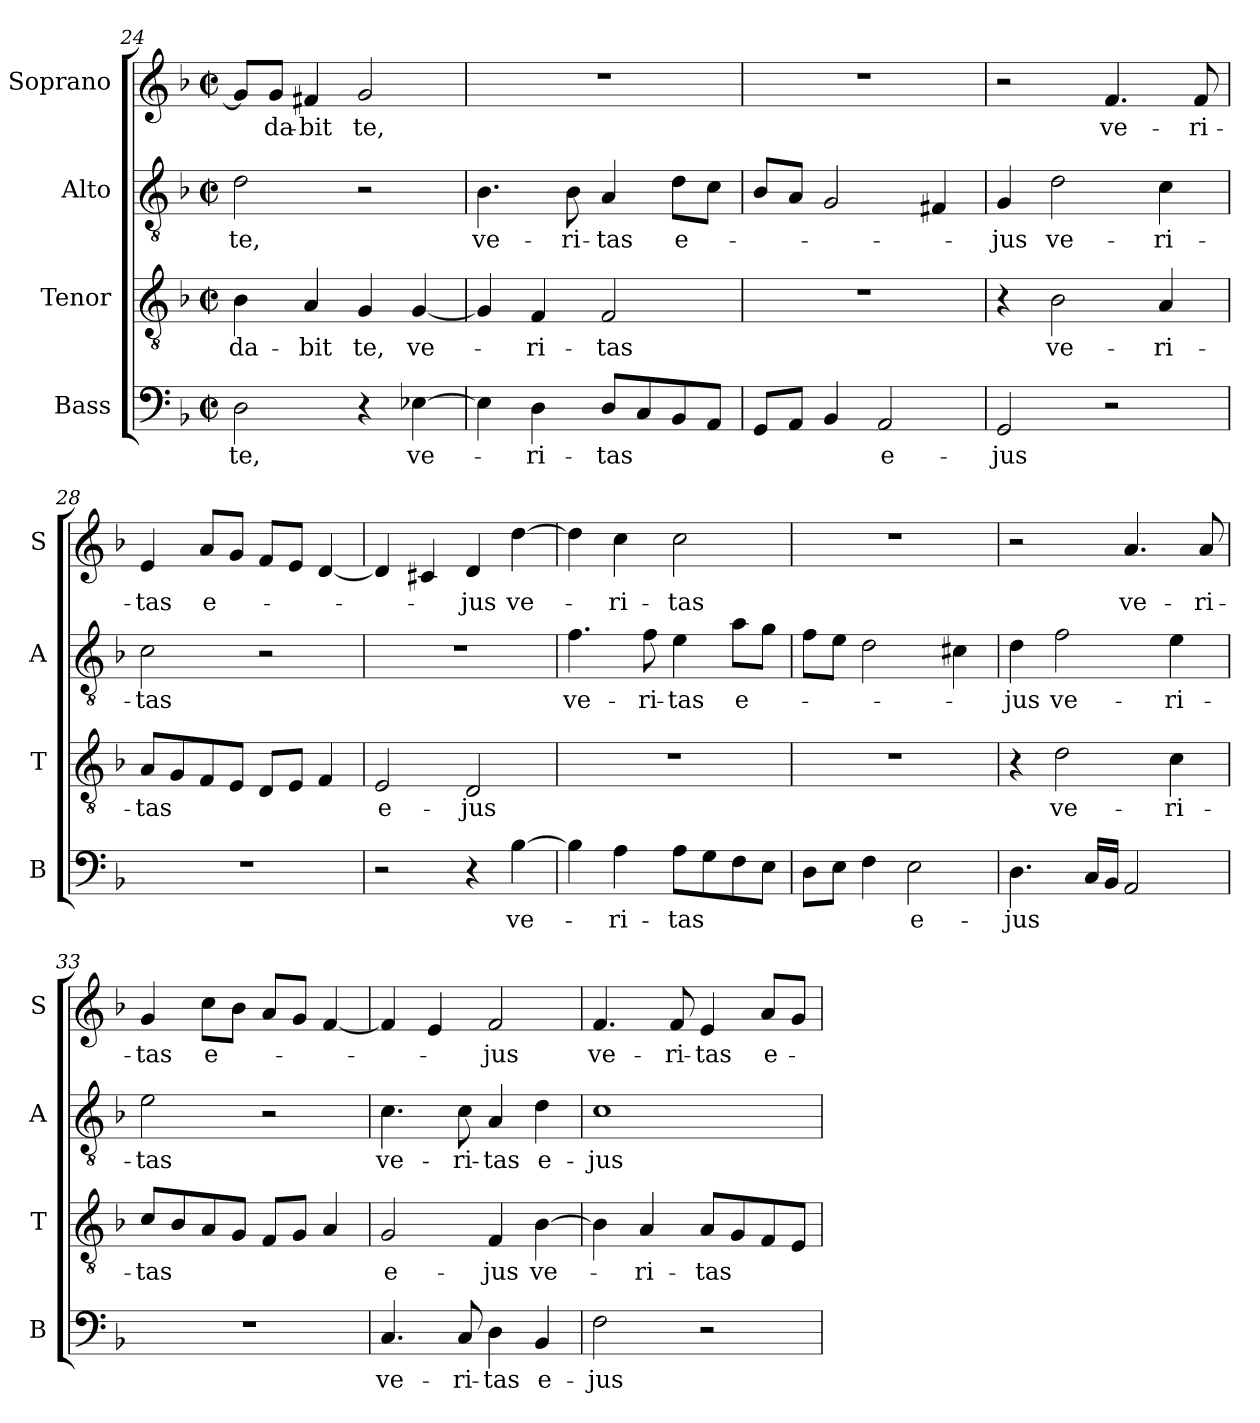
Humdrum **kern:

**kern	**text	**kern	**text	**kern	**text	**kern	**text
*part4	*part4	*part3	*part3	*part2	*part2	*part1	*part1
*staff4	*staff4	*staff3	*staff3	*staff2	*staff2	*staff1	*staff1
*I"Bass	*	*I"Tenor	*	*I"Alto	*	*I"Soprano	*
*I'B	*	*I'T	*	*I'A	*	*I'S	*
!!LO:LB:g=z
*clefF4	*	*clefGv2	*	*clefGv2	*	*clefG2	*
*k[b-]	*	*k[b-]	*	*k[b-]	*	*k[b-]	*
*F:	*	*F:	*	*F:	*	*F:	*
*M2/2	*	*M2/2	*	*M2/2	*	*M2/2	*
*met(c|)	*	*met(c|)	*	*met(c|)	*	*met(c|)	*
=24	=24	=24	=24	=24	=24	=24	=24
2D\	te,	4B-\	-da-	2d\	te,	8g/L]	.
.	.	.	.	.	.	8g/J	-da-
.	.	4A/	-bit	.	.	4f#X/	-bit
4r	.	4G/	te,	2r	.	2g/	te,
[4E-X\	ve-	[4G/	ve-	.	.	.	.
=25	=25	=25	=25	=25	=25	=25	=25
4E-\]	.	4G/]	.	4.B-\	ve-	1r	.
4D\	-ri-	4F/	-ri-	.	.	.	.
.	.	.	.	8B-\	-ri-	.	.
8D/L	-tas	2F/	-tas	4A/	-tas	.	.
8C/	.	.	.	.	.	.	.
8BB-/	.	.	.	8d\L	e-	.	.
8AA/J	.	.	.	8c\J	.	.	.
=26	=26	=26	=26	=26	=26	=26	=26
8GG/L	.	1r	.	8B-/L	.	1r	.
8AA/J	.	.	.	8A/J	.	.	.
4BB-/	.	.	.	2G/	.	.	.
2AA/	e-	.	.	.	.	.	.
.	.	.	.	4F#X/	.	.	.
=27	=27	=27	=27	=27	=27	=27	=27
2GG/	-jus	4r	.	4G/	-jus	2r	.
.	.	2B-\	ve-	2d\	ve-	.	.
2r	.	.	.	.	.	4.f/	ve-
.	.	4A/	-ri-	4c\	-ri-	.	.
.	.	.	.	.	.	8f/	-ri-
=28	=28	=28	=28	=28	=28	=28	=28
1r	.	8A/L	-tas	2c\	-tas	4e/	-tas
.	.	8G/	.	.	.	.	.
.	.	8F/	.	.	.	8a/L	e-
.	.	8E/J	.	.	.	8g/J	.
.	.	8D/L	.	2r	.	8f/L	.
.	.	8E/J	.	.	.	8e/J	.
.	.	4F/	.	.	.	[4d/	.
=29	=29	=29	=29	=29	=29	=29	=29
2r	.	2E/	e-	1r	.	4d/]	.
.	.	.	.	.	.	4c#X/	.
4r	.	2D/	-jus	.	.	4d/	-jus
[4B-\	ve-	.	.	.	.	[4dd\	ve-
!!LO:LB:g=z
=30	=30	=30	=30	=30	=30	=30	=30
4B-\]	.	1r	.	4.f\	ve-	4dd\]	.
4A\	-ri-	.	.	.	.	4cc\	-ri-
.	.	.	.	8f\	-ri-	.	.
8A\L	-tas	.	.	4e\	-tas	2cc\	-tas
8G\	.	.	.	.	.	.	.
8F\	.	.	.	8a\L	e-	.	.
8E\J	.	.	.	8g\J	.	.	.
=31	=31	=31	=31	=31	=31	=31	=31
8D\L	.	1r	.	8f\L	.	1r	.
8E\J	.	.	.	8e\J	.	.	.
4F\	.	.	.	2d\	.	.	.
2E\	e-	.	.	.	.	.	.
.	.	.	.	4c#X\	.	.	.
=32	=32	=32	=32	=32	=32	=32	=32
4.D\	-jus	4r	.	4d\	-jus	2r	.
.	.	2d\	ve-	2f\	ve-	.	.
16C/LL	.	.	.	.	.	.	.
16BB-/JJ	.	.	.	.	.	.	.
2AA/	.	.	.	.	.	4.a/	ve-
.	.	4c\	-ri-	4e\	-ri-	.	.
.	.	.	.	.	.	8a/	-ri-
=33	=33	=33	=33	=33	=33	=33	=33
1r	.	8c/L	-tas	2e\	-tas	4g/	-tas
.	.	8B-/	.	.	.	.	.
.	.	8A/	.	.	.	8cc\L	e-
.	.	8G/J	.	.	.	8b-\J	.
.	.	8F/L	.	2r	.	8a/L	.
.	.	8G/J	.	.	.	8g/J	.
.	.	4A/	.	.	.	[4f/	.
=34	=34	=34	=34	=34	=34	=34	=34
4.C/	ve-	2G/	e-	4.c\	ve-	4f/]	.
.	.	.	.	.	.	4e/	.
8C/	-ri-	.	.	8c\	-ri-	.	.
4D\	-tas	4F/	-jus	4A/	-tas	2f/	-jus
4BB-/	e-	[4B-\	ve-	4d\	e-	.	.
=35	=35	=35	=35	=35	=35	=35	=35
2F\	-jus	4B-\]	.	1c	-jus	4.f/	ve-
.	.	4A/	-ri-	.	.	.	.
.	.	.	.	.	.	8f/	-ri-
2r	.	8A/L	-tas	.	.	4e/	-tas
.	.	8G/	.	.	.	.	.
.	.	8F/	.	.	.	8a/L	e-
.	.	8E/J	.	.	.	8g/J	.
=	=	=	=	=	=	=	=
*-	*-	*-	*-	*-	*-	*-	*-
